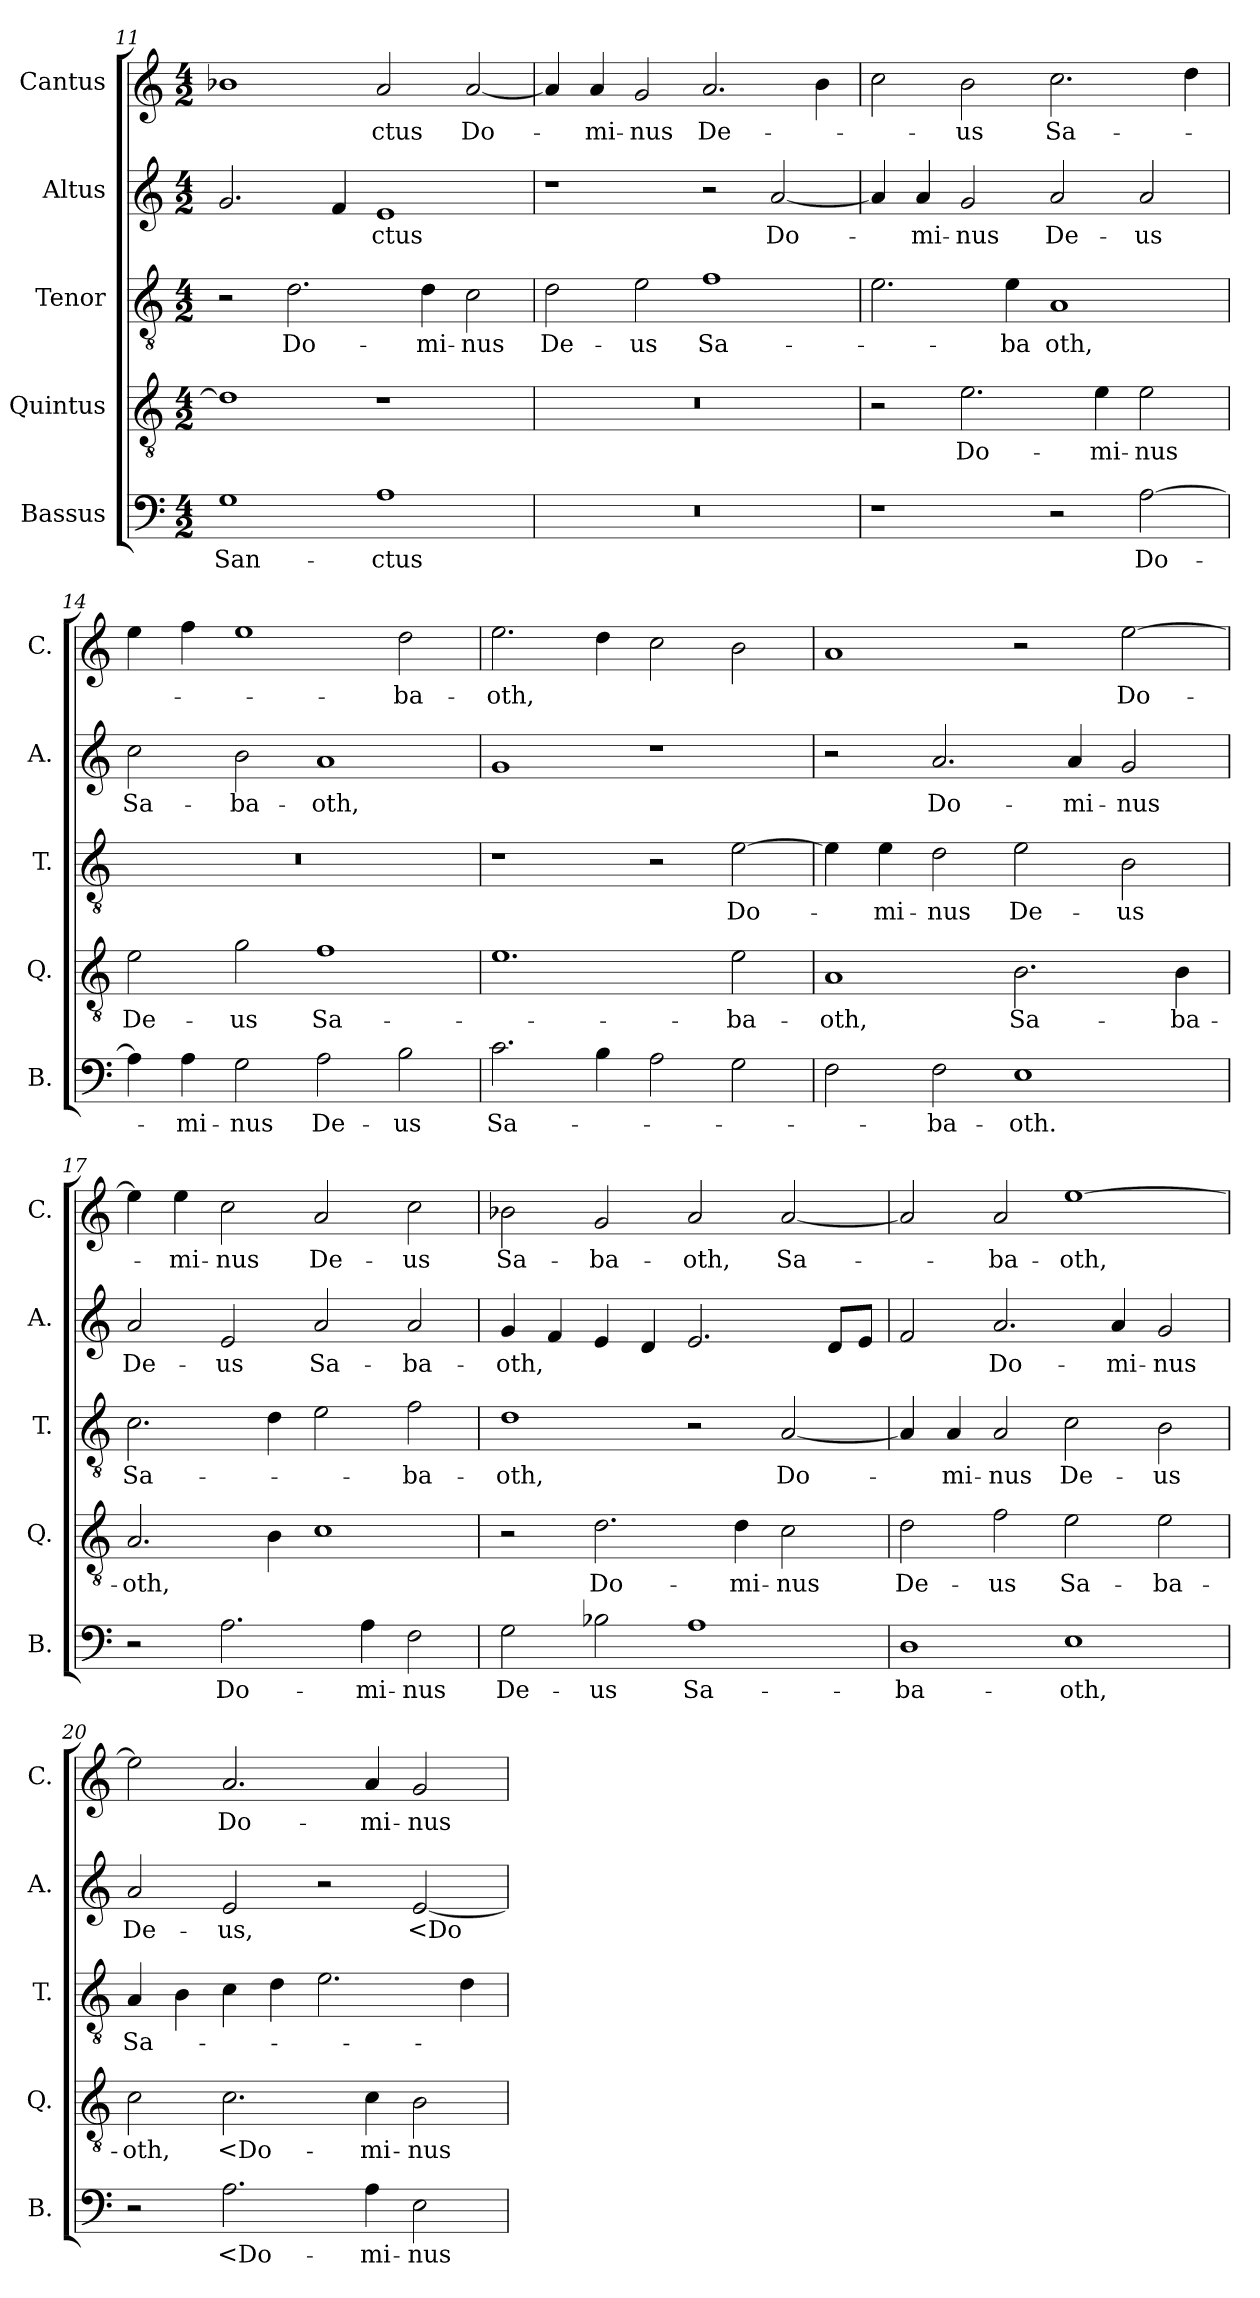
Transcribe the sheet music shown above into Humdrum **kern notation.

**kern	**text	**kern	**text	**kern	**text	**kern	**text	**kern	**text
*part5	*part5	*part4	*part4	*part3	*part3	*part2	*part2	*part1	*part1
*staff5	*staff5	*staff4	*staff4	*staff3	*staff3	*staff2	*staff2	*staff1	*staff1
*I"Bassus	*	*I"Quintus	*	*I"Tenor	*	*I"Altus	*	*I"Cantus	*
*I'B.	*	*I'Q.	*	*I'T.	*	*I'A.	*	*I'C.	*
*clefF4	*	*clefGv2	*	*clefGv2	*	*clefG2	*	*clefG2	*
*	*	*ITrd7c12	*	*ITrd7c12	*	*	*	*	*
*k[]	*	*k[]	*	*k[]	*	*k[]	*	*k[]	*
*C:	*	*C:	*	*C:	*	*C:	*	*C:	*
*M4/2	*	*M4/2	*	*M4/2	*	*M4/2	*	*M4/2	*
=11	=11	=11	=11	=11	=11	=11	=11	=11	=11
1G\	San-	1D\]	.	2r	.	2.g/	.	1b-\	.
.	.	.	.	2.D\	Do-	.	.	.	.
.	.	.	.	.	.	4f/	.	.	.
1A\	-ctus	1r	.	.	.	1e/	-ctus	2a/	-ctus
.	.	.	.	4D\	-mi-	.	.	.	.
.	.	.	.	2C\	-nus	.	.	[2a/	Do-
=12	=12	=12	=12	=12	=12	=12	=12	=12	=12
0r	.	0r	.	2D\	De-	1r	.	4a/]	.
.	.	.	.	.	.	.	.	4a/	-mi-
.	.	.	.	2E\	-us	.	.	2g/	-nus
.	.	.	.	1F\	Sa-	2r	.	2.a/	De-
.	.	.	.	.	.	[2a/	Do-	.	.
.	.	.	.	.	.	.	.	4b\	.
=13	=13	=13	=13	=13	=13	=13	=13	=13	=13
1r	.	2r	.	2.E\	.	4a/]	.	2cc\	.
.	.	.	.	.	.	4a/	-mi-	.	.
.	.	2.E\	Do-	.	.	2g/	-nus	2b\	-us
.	.	.	.	4E\	-ba	.	.	.	.
2r	.	.	.	1AA/	oth,	2a/	De-	2.cc\	Sa-
.	.	4E\	-mi-	.	.	.	.	.	.
[2A\	Do-	2E\	-nus	.	.	2a/	-us	.	.
.	.	.	.	.	.	.	.	4dd\	.
=14	=14	=14	=14	=14	=14	=14	=14	=14	=14
4A\]	.	2E\	De-	0r	.	2cc\	Sa-	4ee\	.
4A\	-mi-	.	.	.	.	.	.	4ff\	.
2G\	-nus	2G\	-us	.	.	2b\	-ba-	1ee\	.
2A\	De-	1F\	Sa-	.	.	1a/	-oth,	.	.
2B\	-us	.	.	.	.	.	.	2dd\	-ba-
=15	=15	=15	=15	=15	=15	=15	=15	=15	=15
2.c\	Sa-	1.E\	.	1r	.	1g/	.	2.ee\	-oth,
4B\	.	.	.	.	.	.	.	4dd\	.
2A\	.	.	.	2r	.	1r	.	2cc\	.
2G\	.	2E\	-ba-	[2E\	Do-	.	.	2b\	.
=16	=16	=16	=16	=16	=16	=16	=16	=16	=16
2F\	.	1AA/	-oth,	4E\]	.	2r	.	1a/	.
.	.	.	.	4E\	-mi-	.	.	.	.
2F\	-ba-	.	.	2D\	-nus	2.a/	Do-	.	.
1E\	-oth.	2.BB\	Sa-	2E\	De-	.	.	2r	.
.	.	.	.	.	.	4a/	-mi-	.	.
.	.	.	.	2BB\	-us	2g/	-nus	[2ee\	Do-
.	.	4BB\	-ba-	.	.	.	.	.	.
=17	=17	=17	=17	=17	=17	=17	=17	=17	=17
2r	.	2.AA/	-oth,	2.C\	Sa-	2a/	De-	4ee\]	.
.	.	.	.	.	.	.	.	4ee\	-mi-
2.A\	Do-	.	.	.	.	2e/	-us	2cc\	-nus
.	.	4BB\	.	4D\	.	.	.	.	.
.	.	1C\	.	2E\	.	2a/	Sa-	2a/	De-
4A\	-mi-	.	.	.	.	.	.	.	.
2F\	-nus	.	.	2F\	-ba-	2a/	-ba-	2cc\	-us
=18	=18	=18	=18	=18	=18	=18	=18	=18	=18
2G\	De-	2r	.	1D\	-oth,	4g/	-oth,	2b-X\	Sa-
.	.	.	.	.	.	4f/	.	.	.
2B-\	-us	2.D\	Do-	.	.	4e/	.	2g/	-ba-
.	.	.	.	.	.	4d/	.	.	.
1A\	Sa-	.	.	2r	.	2.e/	.	2a/	-oth,
.	.	4D\	-mi-	.	.	.	.	.	.
.	.	2C\	-nus	[2AA/	Do-	.	.	[2a/	Sa-
.	.	.	.	.	.	8d/L	.	.	.
.	.	.	.	.	.	8e/J	.	.	.
=19	=19	=19	=19	=19	=19	=19	=19	=19	=19
1D\	-ba-	2D\	De-	4AA/]	.	2f/	.	2a/]	.
.	.	.	.	4AA/	-mi-	.	.	.	.
.	.	2F\	-us	2AA/	-nus	2.a/	Do-	2a/	-ba-
1E\	-oth,	2E\	Sa-	2C\	De-	.	.	[1ee\	-oth,
.	.	.	.	.	.	4a/	-mi-	.	.
.	.	2E\	-ba-	2BB\	-us	2g/	-nus	.	.
=20	=20	=20	=20	=20	=20	=20	=20	=20	=20
2r	.	2C\	-oth,	4AA/	Sa-	2a/	De-	2ee\]	.
.	.	.	.	4BB\	.	.	.	.	.
2.A\	<Do-	2.C\	<Do-	4C\	.	2e/	-us,	2.a/	Do-
.	.	.	.	4D\	.	.	.	.	.
.	.	.	.	2.E\	.	2r	.	.	.
4A\	-mi-	4C\	-mi-	.	.	.	.	4a/	-mi-
2E\	-nus	2BB\	-nus	.	.	[2e/	<Do-	2g/	-nus
.	.	.	.	4D\	.	.	.	.	.
=	=	=	=	=	=	=	=	=	=
*-	*-	*-	*-	*-	*-	*-	*-	*-	*-
